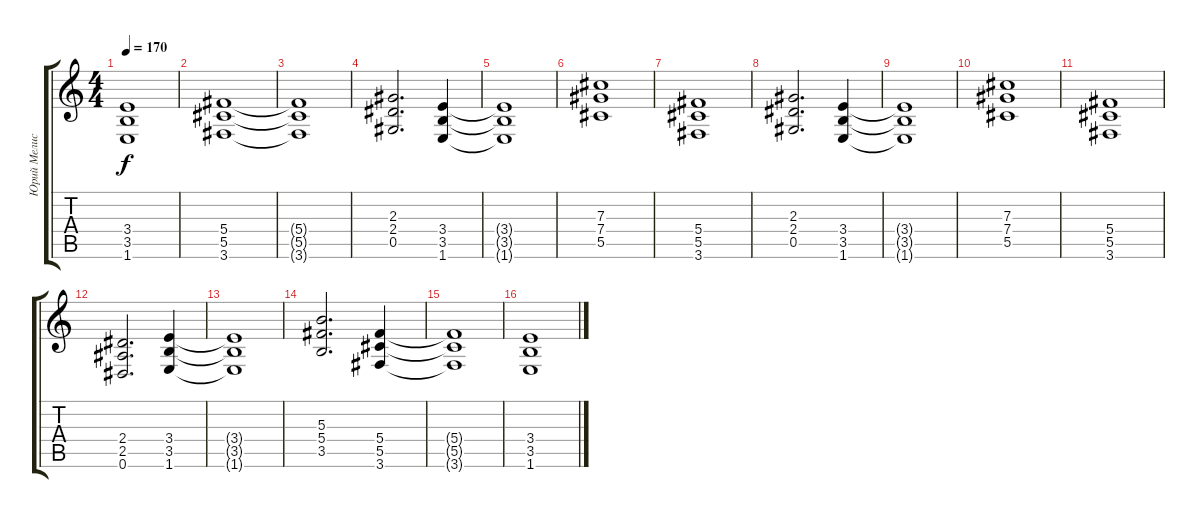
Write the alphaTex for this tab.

\track ("Юрий Мелисов" "Юрий Мелис") {instrument distortionguitar}
\staff {score tabs}
\tuning (Eb4 Bb3 Gb3 Db3 Ab2 Eb2) {hide}
\ts (4 4)
\tempo 170
\clef g2
\ks c
(3.4{t} 3.5{t} 1.6{t}).1{dy f} |
(5.4 5.5 3.6).1 |
(5.4{t} 5.5{t} 3.6{t}).1 |
(2.3 2.4 0.5).2{d} (3.4 3.5 1.6).4 |
(3.4{t} 3.5{t} 1.6{t}).1 |
(7.3 7.4 5.5).1 |
(5.4 5.5 3.6).1 |
(2.3 2.4 0.5).2{d} (3.4 3.5 1.6).4 |
(3.4{t} 3.5{t} 1.6{t}).1 |
(7.3 7.4 5.5).1 |
(5.4 5.5 3.6).1 |
(2.4 2.5 0.6).2{d} (3.4 3.5 1.6).4 |
(3.4{t} 3.5{t} 1.6{t}).1 |
(5.3 5.4 3.5).2{d} (5.4 5.5 3.6).4 |
(5.4{t} 5.5{t} 3.6{t}).1 |
(3.4 3.5 1.6).1
